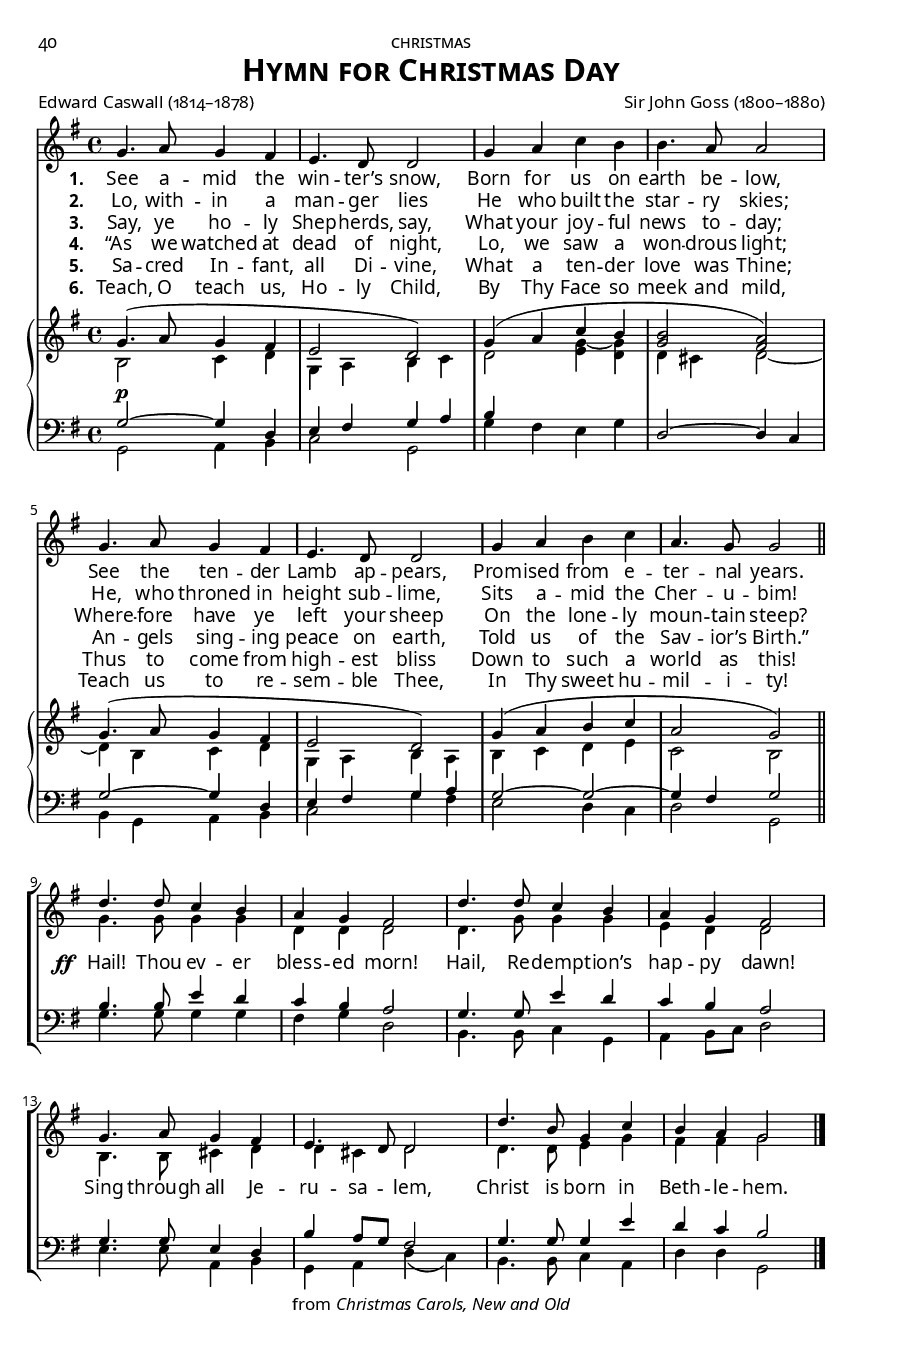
\version "2.14.2"
\include "util.ly"
#(set-global-staff-size 15) \paper{ #(define fonts (make-pango-font-tree "GoudyOlSt BT" "Garamond Premier Pro" "Garamond Premier Pro" (/ 15 20))) }
\header {
  title = \markup{\override #'(font-name . "Garamond Premier Pro Semibold"){ \abs-fontsize #15 \smallCapsOldStyle"Hymn for Christmas Day"}}
  poet = \markup\oldStyleNum"Edward Caswall (1814–1878)"
  composer = \markup\oldStyleNum"Sir John Goss (1800–1880)"
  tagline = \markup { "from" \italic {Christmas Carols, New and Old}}
}
\paper {
  %print-all-headers = ##f
  paper-height = 9\in
  paper-width = 6\in
  indent = 0\in
  %system-system-spacing = #'((basic-distance . 10) (padding . 0))
  system-system-spacing =
    #'((basic-distance . 0)
       (minimum-distance . 0)
       (padding . -5)
       (stretchability . 100))
  ragged-last-bottom = ##f
  ragged-bottom = ##f
  two-sided = ##t
  inner-margin = 0.5\in
  outer-margin = 0.25\in
  top-margin = 0.25\in
  bottom-margin = 0.25\in
  first-page-number = #040
  print-first-page-number = ##t
  headerLine = \markup{\override #'(font-name . "Garamond Premier Pro") \smallCapsOldStyle"christmas"}
  oddHeaderMarkup = \markup\fill-line{
     \override #'(font-name . "Garamond Premier Pro")\abs-fontsize #8.5
     \combine 
        \fill-line{"" \if \should-print-page-number
        \oldStylePageNum""
        }
        \fill-line{\headerLine}
  }
  evenHeaderMarkup = \markup {
     \override #'(font-name . "Garamond Premier Pro")\abs-fontsize #8.5
     \combine
        \if \should-print-page-number
        \oldStylePageNum""
        \fill-line{\headerLine}
  }
}
global = {
  \key g \major
  \time 4/4
  \autoBeamOff
  \override DynamicLineSpanner #'staff-padding = #0.0
  \override DynamicLineSpanner #'Y-extent = #'(0 . 0)
}

sopMusic = \relative c' {
  s1*8
  
  d'4. d8 c4 b |
  a g fis2 |
  d'4. d8 c4 b |
  a g fis2 |
  
  g4. a8 g4 fis |
  e4. d8 d2 |
  d'4. b8 g4 c |
  b a g2 \bar "|."
}
sopWords = \lyricmode {
  
}

altoMusic = \relative c' {
  \oneVoice
  g'4. a8 g4 fis |
  e4. d8 d2 |
  g4 a c b |
  b4. a8 a2 |
  
  g4. a8 g4 fis |
  e4. d8 d2 |
  g4 a b c |
  a4. g8 g2 \bar "||" \break

  \voiceTwo
  
  g4. g8 g4 g |
  d d d2 |
  d4. g8 g4 g |
  e d d2 |
  
  b4. b8 cis4 d |
  d4 cis d2 |
  d4. d8 e4 g |
  fis fis g2 \bar "|."
}
altoWords = {
  \dropLyricsV
  \lyricmode {
    \set stanza = #"1. "
    See a -- mid the win -- ter’s snow,
    Born for us on earth be -- low,
    See the ten -- der Lamb ap -- pears,
    Prom -- ised from e -- ter -- nal years.
  }
  \break
  \set stanza = \markup\dynamic"ff "
  \lyricmode{
    \dropLyricsVII
    Hail! Thou ev -- er bless -- ed morn!
    Hail, Re -- demp -- tion’s hap -- py dawn!
    \dropLyricsIV
    \set associatedVoice = "basses"
    Sing through all Je -- ru --
    \unset associatedVoice sa -- lem,
    Christ is born in Beth -- le -- hem.
  }
}
altoWordsII = \lyricmode {
  \dropLyricsV
%\markup\italic
  \set stanza = #"2. "
  Lo, with -- in a man -- ger lies
  He who built the star -- ry skies;
  He, who throned in height sub -- lime,
  Sits a -- mid the Cher -- u -- bim!
}
altoWordsIII = \lyricmode {
  \dropLyricsV
  \set stanza = #"3. "
  Say, ye ho -- ly Shep -- herds, say,
  What your joy -- ful news to -- day;
  Where -- fore have ye left your sheep
  On the lone -- ly moun -- tain steep?
}
altoWordsIV = \lyricmode {
  \dropLyricsV
  \set stanza = #"4. "
  “As we watched at dead of night,
  Lo, we saw a won -- drous light;
  An -- gels sing -- ing peace on earth,
  Told us of the Sav -- ior’s  Birth.”
}
altoWordsV = \lyricmode {
  \dropLyricsV
  \set stanza = #"5. "
  Sa -- cred In -- fant, all Di -- vine,
  What a ten -- der love was Thine;
  Thus to come from high -- est bliss
  Down to such a world as this!
}
altoWordsVI = \lyricmode {
  \dropLyricsV
  \set stanza = #"6. "
  Teach, O teach us, Ho -- ly Child,
  By Thy Face so meek and mild,
  Teach us to re -- sem -- ble Thee,
  In Thy sweet hu -- mil -- i -- ty!
}
tenorMusic = \relative c' {
  s1*8
  
  b4. b8 e4 d |
  c b a2 |
  g4. g8 e'4 d |
  c b a2 |
  
  g4. g8 e4 d |
  b' a8[ g] fis2 |
  g4. g8 g4 e' |
  d c b2 \bar "|."
}
tenorWords = \lyricmode {

}

bassMusic = \relative c {
  s1*8 
  
  g'4. g8 g4 g |
  fis g d2 |
  b4. b8 c4 g |
  a b8[ c] d2 |
  
  e4. e8 a,4 b |
  g a d( c) |
  b4. b8 c4 a |
  d d g,2 \bar "|."
}
bassWords = \lyricmode {

}

pianoRH = \relative c' {
  << \new Voice {
        \voiceOne
        \global
        g'4.( a8 g4 |
        fis e2 d) |
        g4( a c b |
        <b g>2 <a fis>) |
        
        g4.( a8 g4 fis |
        e2 d) |
        g4( a b c a2 g) \bar "||"
     }
     \new Voice {
        \voiceTwo
        \global
        b,2 c4 d |
        g, a b c |
        d2 <g~ e>4 <g d> |
        d4 cis d2~ |
        
        d4 b c d |
        g, a b a |
        b c d e |
        c2 b \bar "||"
     }
  >>
}
pianoLH = \relative c' {
  << \new Voice {
        \voiceOne
        \global
        g2~^\p g4 d |
        e fis g a |
        b s2. |
        d,2~ d4 c |
        
        g'2~ g4 d |
        e fis g a |
        g2~ g~ |
        g4 fis g2 \bar "||"
     }
     \new Voice {
        \voiceTwo
        \global
        g,2 a4 b |
        c2 g |
        g'4 fis e g |
        s1 |
        
        b,4 g a b |
        c2 g'4 fis |
        e2 d4 c |
        d2 g, \bar "||"
     }
  >>
}

\score {
  <<
   \new ChoirStaff <<
%    \new Lyrics = sopranos \with { \override VerticalAxisGroup #'nonstaff-relatedstaff-spacing = #'((basic-distance . 1)) }
    \new Staff = women <<
      \new Voice = "sopranos" { \voiceOne << \global \sopMusic >> }
      \new Voice = "altos" { \voiceTwo << \global \altoMusic >> }
    >>
   \new Staff = men <<
      \clef bass
      \new Voice = "tenors" { \voiceOne << \global \tenorMusic >> }
      \new Voice = "basses" { \voiceTwo << \global \bassMusic >> }
    >>
    \new Lyrics \with { alignAboveContext = #"women" \override VerticalAxisGroup #'nonstaff-relatedstaff-spacing = #'((basic-distance . 1))} \lyricsto "sopranos" \sopWords
     \new Lyrics = "altosVI"  \with { alignBelowContext = #"women" \override VerticalAxisGroup #'nonstaff-relatedstaff-spacing = #'((basic-distance . 1))} \lyricsto "altos" \altoWordsVI
    \new Lyrics = "altosV"  \with { alignBelowContext = #"women" \override VerticalAxisGroup #'nonstaff-relatedstaff-spacing = #'((basic-distance . 1))} \lyricsto "altos" \altoWordsV
    \new Lyrics = "altosIV"  \with { alignBelowContext = #"women" \override VerticalAxisGroup #'nonstaff-relatedstaff-spacing = #'((basic-distance . 1))} \lyricsto "altos" \altoWordsIV
    \new Lyrics = "altosIII"  \with { alignBelowContext = #"women" \override VerticalAxisGroup #'nonstaff-relatedstaff-spacing = #'((basic-distance . 1))} \lyricsto "altos" \altoWordsIII
    \new Lyrics = "altosII"  \with { alignBelowContext = #"women" \override VerticalAxisGroup #'nonstaff-relatedstaff-spacing = #'((basic-distance . 1))} \lyricsto "altos" \altoWordsII
    \new Lyrics = "altos"  \with { alignBelowContext = #"women" \override VerticalAxisGroup #'nonstaff-relatedstaff-spacing = #'((basic-distance . 1))} \lyricsto "altos" \altoWords
    \new Lyrics \with { alignAboveContext = #"men" \override VerticalAxisGroup #'nonstaff-relatedstaff-spacing = #'((basic-distance . 1)) } \lyricsto "tenors" \tenorWords
    \new Lyrics \with { alignBelowContext = #"men" \override VerticalAxisGroup #'nonstaff-relatedstaff-spacing = #'((basic-distance . 1)) } \lyricsto "basses" \bassWords
  >>
    \new PianoStaff << \new Staff { \new Voice { 
    \set Staff.midiInstrument = "acoustic grand" \pianoRH } } \new Staff { \clef "bass" 
    \set Staff.midiInstrument = "acoustic grand" \pianoLH } >>
  >>
  \layout {
    \context {
      \Score
      %\override SpacingSpanner #'base-shortest-duration = #(ly:make-moment 1 8)
      %\override SpacingSpanner #'common-shortest-duration = #(ly:make-moment 1 4)
    }
    \context {
      % Remove all empty staves
      \Staff \RemoveEmptyStaves \override VerticalAxisGroup #'remove-first = ##t
    }
    \context {
      \Lyrics
      \override LyricText #'X-offset = #center-on-word
    }
  }
  \midi {
    \tempo 4 = 100
    \set Staff.midiInstrument = "piccolo"
  
    \context {
      \Voice
      \remove "Dynamic_performer"
    }
  }
}
